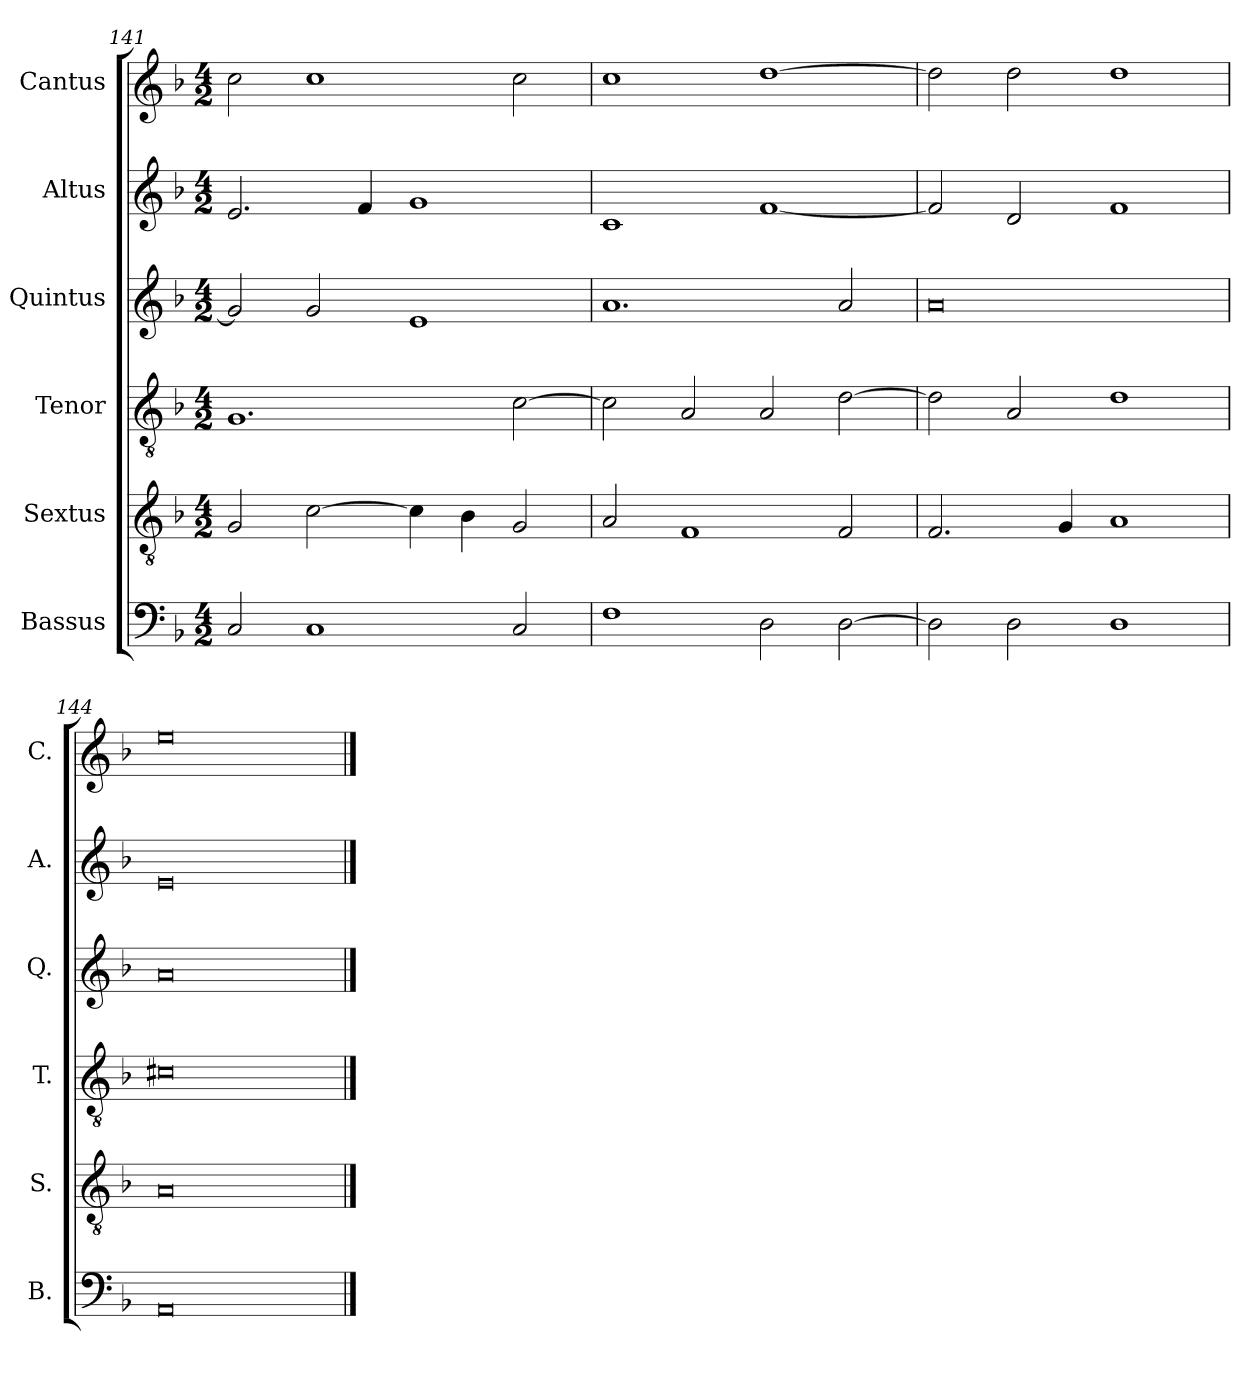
**kern	**kern	**kern	**kern	**kern	**kern
*part6	*part5	*part4	*part3	*part2	*part1
*staff6	*staff5	*staff4	*staff3	*staff2	*staff1
*I"Bassus	*I"Sextus	*I"Tenor	*I"Quintus	*I"Altus	*I"Cantus
*I'B.	*I'S.	*I'T.	*I'Q.	*I'A.	*I'C.
*clefF4	*clefGv2	*clefGv2	*clefG2	*clefG2	*clefG2
*k[b-]	*k[b-]	*k[b-]	*k[b-]	*k[b-]	*k[b-]
*M4/2	*M4/2	*M4/2	*M4/2	*M4/2	*M4/2
=141	=141	=141	=141	=141	=141
2C/	2G/	1.G	2g/]	2.e/	2cc\
1C	[2c\	.	2g/	.	1cc
.	.	.	.	4f/	.
.	4c\]	.	1e	1g	.
.	4B-\	.	.	.	.
2C/	2G/	[2c\	.	.	2cc\
=142	=142	=142	=142	=142	=142
1F	2A/	2c\]	1.a	1c	1cc
.	1F	2A/	.	.	.
2D\	.	2A/	.	[1f	[1dd
[2D\	2F/	[2d\	2a/	.	.
=143	=143	=143	=143	=143	=143
2D\]	2.F/	2d\]	0a	2f/]	2dd\]
2D\	.	2A/	.	2d/	2dd\
.	4G/	.	.	.	.
1D	1A	1d	.	1f	1dd
=144	=144	=144	=144	=144	=144
0AA	0A	0c#X	0a	0e	0ee
==	==	==	==	==	==
*-	*-	*-	*-	*-	*-
